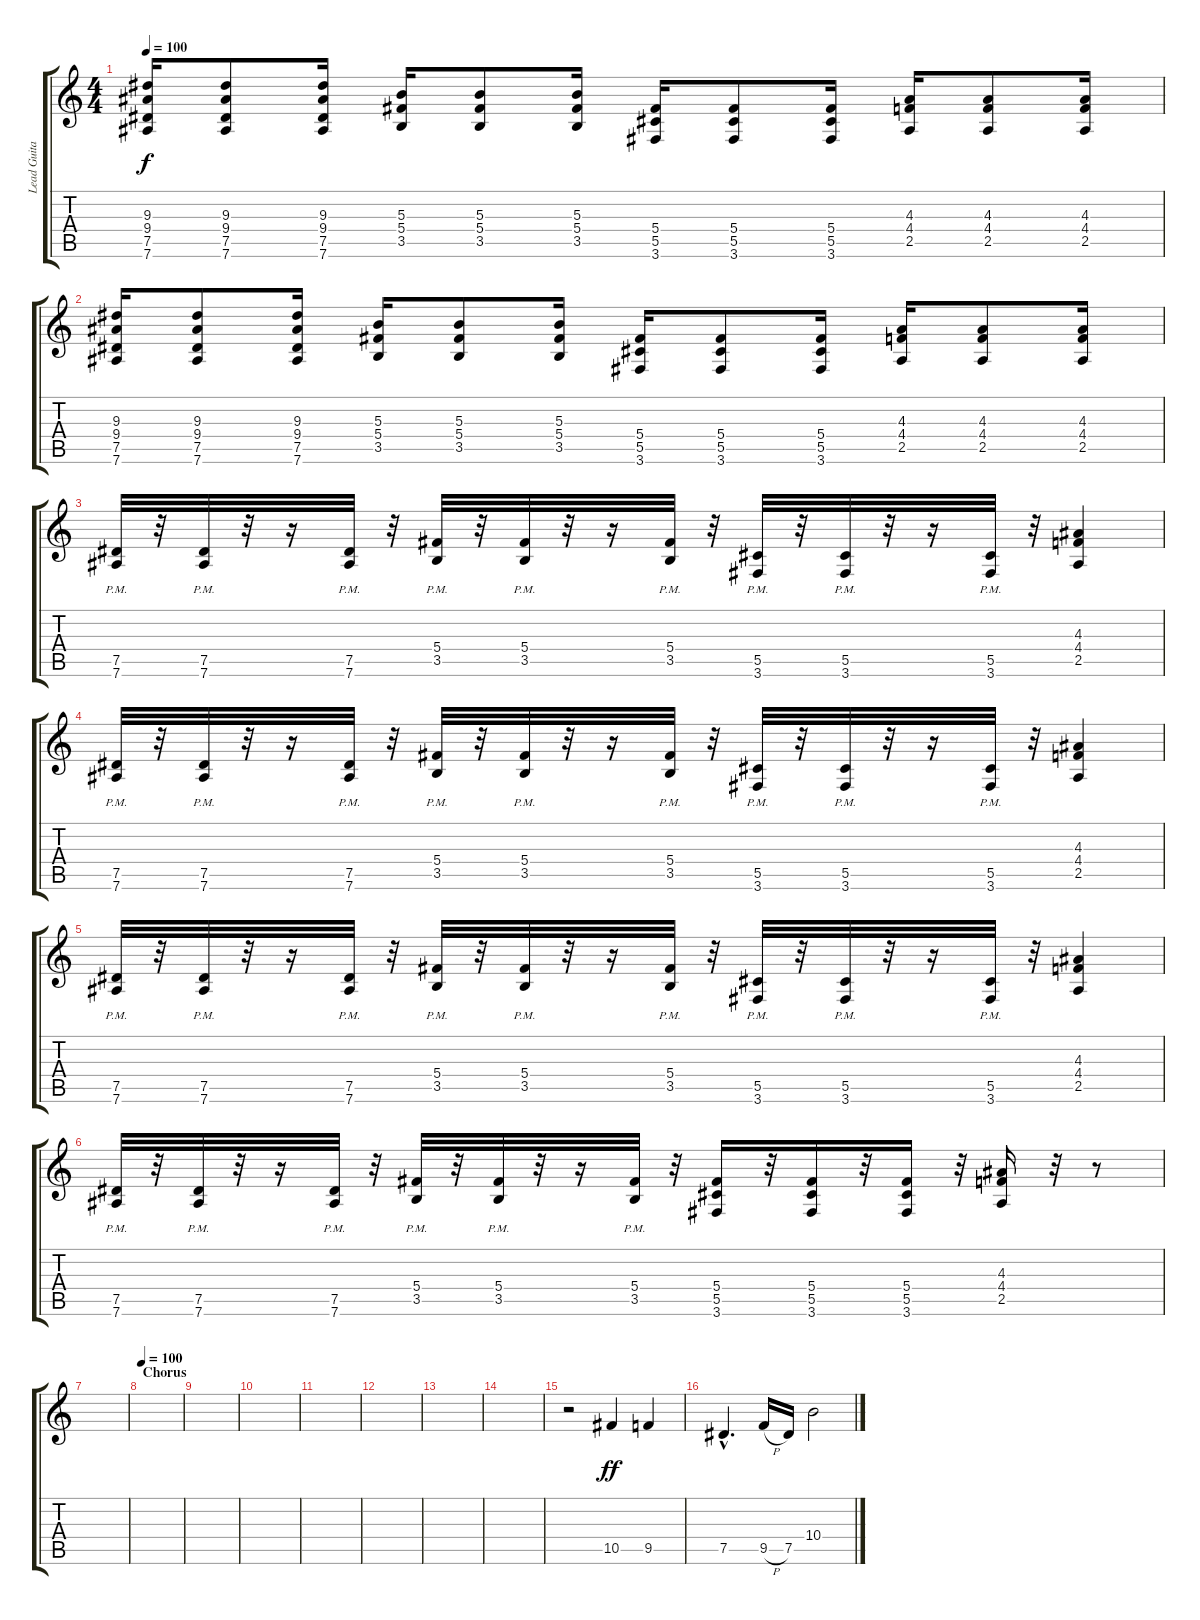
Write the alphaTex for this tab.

\track ("Lead Guitar" "Lead Guita") {instrument distortionguitar}
\staff {score tabs}
\tuning (Eb4 Bb3 Gb3 Db3 Ab2 Eb2) {hide}
\ts (4 4)
\tempo 100
\clef g2
\ks c
(9.3 9.4 7.5 7.6).16{dy f} (9.3 9.4 7.5 7.6).8 (9.3 9.4 7.5 7.6).16 (5.3 5.4 3.5).16 (5.3 5.4 3.5).8 (5.3 5.4 3.5).16 (5.4 5.5 3.6).16 (5.4 5.5 3.6).8 (5.4 5.5 3.6).16 (4.3 4.4 2.5).16 (4.3 4.4 2.5).8 (4.3 4.4 2.5).16 |
(9.3 9.4 7.5 7.6).16 (9.3 9.4 7.5 7.6).8 (9.3 9.4 7.5 7.6).16 (5.3 5.4 3.5).16 (5.3 5.4 3.5).8 (5.3 5.4 3.5).16 (5.4 5.5 3.6).16 (5.4 5.5 3.6).8 (5.4 5.5 3.6).16 (4.3 4.4 2.5).16 (4.3 4.4 2.5).8 (4.3 4.4 2.5).16 |
(7.5{pm} 7.6{pm}).32 r.32 (7.5{pm} 7.6{pm}).32 r.32 r.16 (7.5{pm} 7.6{pm}).32 r.32 (5.4{pm} 3.5{pm}).32 r.32 (5.4{pm} 3.5{pm}).32 r.32 r.16 (5.4{pm} 3.5{pm}).32 r.32 (5.5{pm} 3.6{pm}).32 r.32 (5.5{pm} 3.6{pm}).32 r.32 r.16 (5.5{pm} 3.6{pm}).32 r.32 (4.3 4.4 2.5).4 |
(7.5{pm} 7.6{pm}).32 r.32 (7.5{pm} 7.6{pm}).32 r.32 r.16 (7.5{pm} 7.6{pm}).32 r.32 (5.4{pm} 3.5{pm}).32 r.32 (5.4{pm} 3.5{pm}).32 r.32 r.16 (5.4{pm} 3.5{pm}).32 r.32 (5.5{pm} 3.6{pm}).32 r.32 (5.5{pm} 3.6{pm}).32 r.32 r.16 (5.5{pm} 3.6{pm}).32 r.32 (4.3 4.4 2.5).4 |
(7.5{pm} 7.6{pm}).32 r.32 (7.5{pm} 7.6{pm}).32 r.32 r.16 (7.5{pm} 7.6{pm}).32 r.32 (5.4{pm} 3.5{pm}).32 r.32 (5.4{pm} 3.5{pm}).32 r.32 r.16 (5.4{pm} 3.5{pm}).32 r.32 (5.5{pm} 3.6{pm}).32 r.32 (5.5{pm} 3.6{pm}).32 r.32 r.16 (5.5{pm} 3.6{pm}).32 r.32 (4.3 4.4 2.5).4 |
(7.5{pm} 7.6{pm}).32 r.32 (7.5{pm} 7.6{pm}).32 r.32 r.16 (7.5{pm} 7.6{pm}).32 r.32 (5.4{pm} 3.5{pm}).32 r.32 (5.4{pm} 3.5{pm}).32 r.32 r.16 (5.4{pm} 3.5{pm}).32 r.32 (5.4 5.5 3.6).16 r.32 (5.4 5.5 3.6).16 r.32 (5.4 5.5 3.6).16 r.32 (4.3 4.4 2.5).16 r.32 r.8 |
|
\section ("" "Chorus")
\tempo 100
|
|
|
|
|
|
|
r.2 10.5.4{dy ff} 9.5.4 |
7.5{hac}.4{d} 9.5{h}.16 7.5.16 10.4.2
